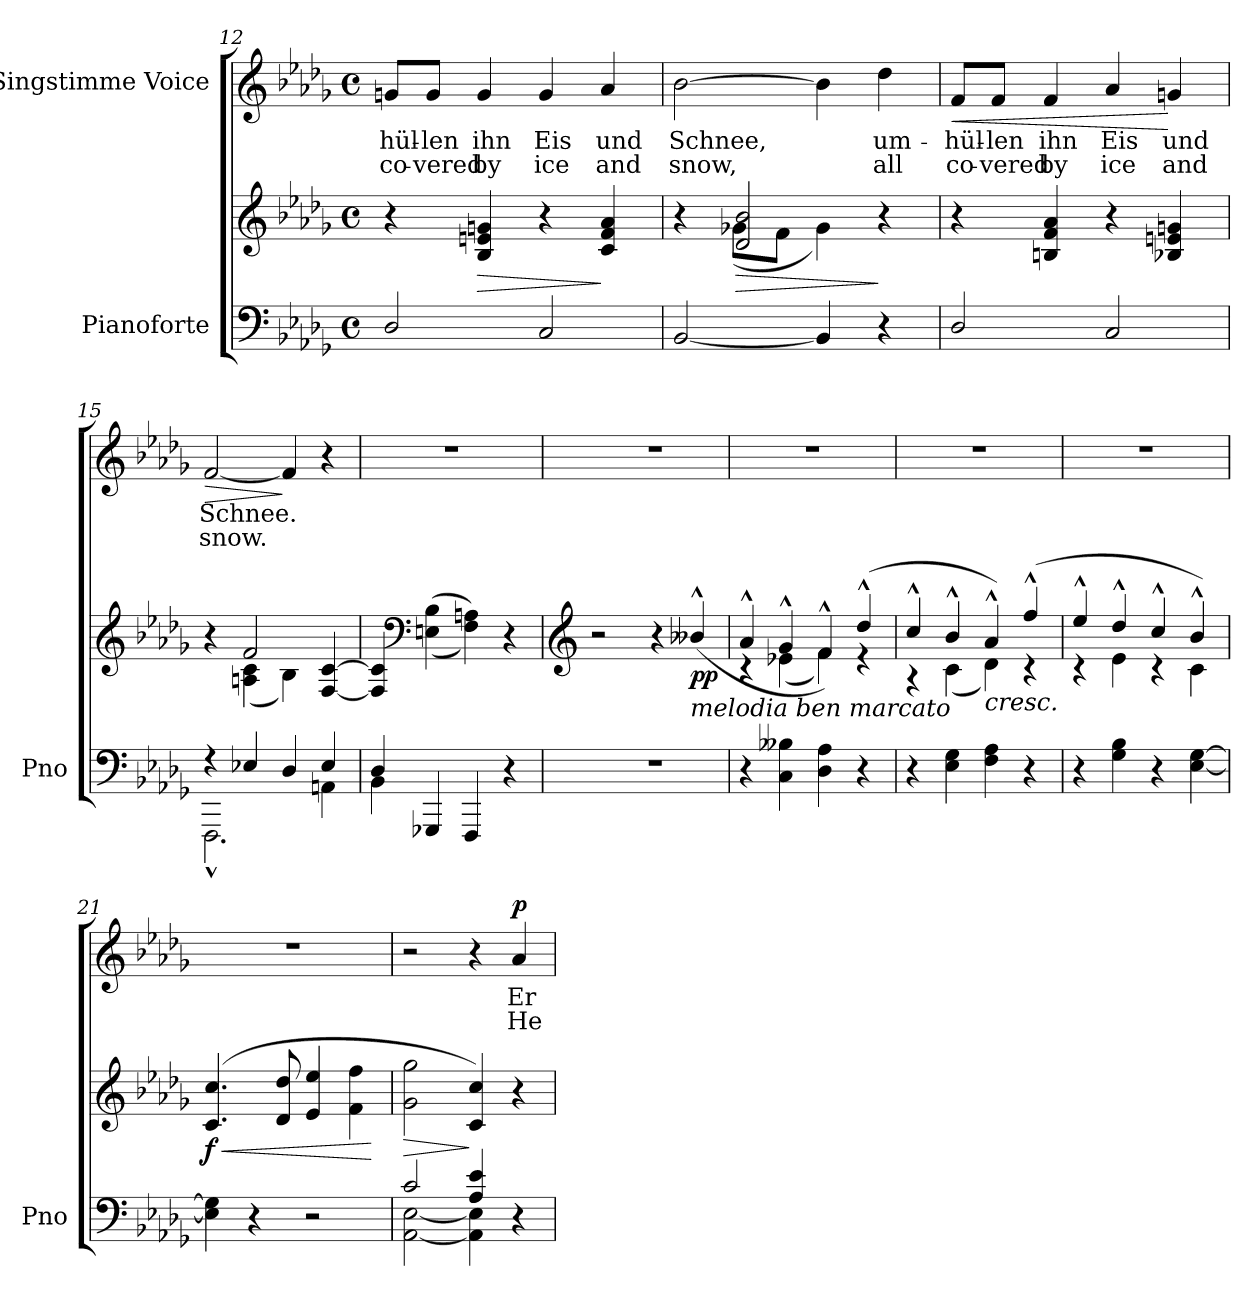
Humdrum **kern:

**kern	**kern	**dynam	**kern	**text	**text	**dynam
*part2	*part2	*part2	*part1	*part1	*part1	*part1
*staff3	*staff2	*staff2/3	*staff1	*staff1	*staff1	*staff1
*I"Pianoforte	*	*	*I"Singstimme Voice	*	*	*
*I'Pno	*	*	*	*	*	*
*clefF4	*clefG2	*	*clefG2	*	*	*
*k[b-e-a-d-g-]	*k[b-e-a-d-g-]	*	*k[b-e-a-d-g-]	*	*	*
*M4/4	*M4/4	*	*M4/4	*	*	*
*met(c)	*met(c)	*	*met(c)	*	*	*
=12	=12	=12	=12	=12	=12	=12
!	!	!	!	!LO:LY:b	!LO:LY:b	!
2D-/	4r	.	8gn/L	-hül-	co-	.
!	!	!	!	!LO:LY:b	!LO:LY:b	!
.	.	.	8g/J	-len	-vered	.
!	!	!LO:HP:b	!	!LO:LY:b	!LO:LY:b	!
.	4B-/ 4en/ 4gn/	>	4g/	ihn	by	.
!	!	!	!	!LO:LY:b	!LO:LY:b	!
2C/	4r	.	4g/	Eis	ice	.
!	!	!	!	!LO:LY:b	!LO:LY:b	!
.	4c/ 4f/ 4a-/	]	4a-/	und	and	.
=13	=13	=13	=13	=13	=13	=13
*	*^	*	*	*	*	*
!	!	!	!	!	!LO:LY:b	!LO:LY:b	!
[2BB-/	4r	4ryy	.	[2b-\	Schnee,	snow,	.
!	!	!	!LO:HP:b	!	!	!	!
.	2d-/ 2b-/	(>8g-X\L	>	.	.	.	.
.	.	8f\J	.	.	.	.	.
4BB-/]	.	4g-\)	.	4b-\]	.	.	.
!	!	!	!	!	!LO:LY:b	!LO:LY:b	!
4r	4r	4ryy	]	4dd-\	um-	all	.
=14	=14	=14	=14	=14	=14	=14	=14
!	!	!	!	!	!LO:LY:b	!LO:LY:b	!LO:HP:b
*	*v	*v	*	*	*	*	*
2D-/	4r	.	8f/L	-hül-	co-	<
!	!	!	!	!LO:LY:b	!LO:LY:b	!
.	.	.	8f/J	-len	-vered	.
!	!	!	!	!LO:LY:b	!LO:LY:b	!
.	4Bn/ 4f/ 4a-/	.	4f/	ihn	by	.
!	!	!	!	!LO:LY:b	!LO:LY:b	!
2C/	4r	.	4a-/	Eis	ice	.
!	!	!	!	!LO:LY:b	!LO:LY:b	!
.	4B-X/ 4en/ 4gn/	.	4gn/	und	and	[
!!LO:LB:g=z
=15	=15	=15	=15	=15	=15	=15
*^	*^	*	*	*	*	*
!	!	!	!	!	!	!LO:LY:b	!LO:LY:b	!LO:HP:b
4r	2.FFF^^\	4r	4ryy	.	[2f/	Schnee.	snow.	>
4E-X/	.	2f/	(4An\ 4c\	.	.	.	.	.
4D-/	.	.	4B-\)	.	4f/]	.	.	]
4E-/	4AAn\	[4F/ [4c/	4ryy	.	4r	.	.	.
*	*	*v	*v	*	*	*	*	*
=16	=16	=16	=16	=16	=16	=16	=16
4D-/	4BB-\	4F/] 4c/]	.	1r	.	.	.
*	*	*clefF4	*	*	*	*	*
4GGG-X/	2.ryy	(<(4En\ 4B-\	.	.	.	.	.
4FFF/	.	4F\ 4An\))	.	.	.	.	.
4r	.	4r	.	.	.	.	.
*v	*v	*	*	*	*	*	*
=17	=17	=17	=17	=17	=17	=17
*	*clefG2	*	*	*	*	*
1r	2r	.	1r	.	.	.
.	4r	.	.	.	.	.
!	!LO:TX:b:i:t=melodia ben marcato	!	!	!	!	!
!	!	!LO:DY:b	!	!	!	!
.	(>4b--X^^/	pp	.	.	.	.
=18	=18	=18	=18	=18	=18	=18
*	*^	*	*	*	*	*
4r	4a-^^/	4r	.	1r	.	.	.
4C\ 4B--X\	4g-^^/	(4e-X\	.	.	.	.	.
4D-\ 4A-\	4f^^/)	4f\)	.	.	.	.	.
4r	(4dd-^^/	4r	.	.	.	.	.
=19	=19	=19	=19	=19	=19	=19	=19
4r	4cc^^/	4r	.	1r	.	.	.
4E-\ 4G-\	4b-^^/	(4c\	.	.	.	.	.
!	!LO:TX:b:i:t=cresc.	!	!	!	!	!	!
4F\ 4A-\	4a-^^/)	4d-\)	.	.	.	.	.
4r	(4ff^^/	4r	.	.	.	.	.
=20	=20	=20	=20	=20	=20	=20	=20
4r	4ee-^^/	4r	.	1r	.	.	.
4G-\ 4B-\	4dd-^^/	4e-\	.	.	.	.	.
4r	4cc^^/	4r	.	.	.	.	.
[4E-\ [4G-\	4b-^^/)	4c\	.	.	.	.	.
=21	=21	=21	=21	=21	=21	=21	=21
!	!	!	!LO:HP:b	!	!	!	!
!	!	!	!LO:DY:n=1:b	!	!	!	!
*	*v	*v	*	*	*	*	*
4E-\] 4G-\]	(>4.c/ 4.cc/	< f	1r	.	.	.
4r	.	.	.	.	.	.
.	8d-/ 8dd-/	.	.	.	.	.
2r	4e-/ 4ee-/	.	.	.	.	.
.	4f\ 4ff\	.	.	.	.	.
.	.	[	.	.	.	.
!!LO:PB:g=z
=22	=22	=22	=22	=22	=22	=22
*^	*	*	*	*	*	*
!	!	!	!LO:HP:b	!	!	!	!
2c/	[2AA-\ [2E-\	2g-\ 2gg-\	>	2r	.	.	.
4A-/ 4e-/	4AA-\] 4E-\]	4c/ 4cc/)	]	4r	.	.	.
!	!	!	!	!	!LO:LY:b	!LO:LY:b	!LO:DY:a
4r	4ryy	4r	.	4a-/	Er	He	p
*v	*v	*	*	*	*	*	*
=	=	=	=	=	=	=
*-	*-	*-	*-	*-	*-	*-
